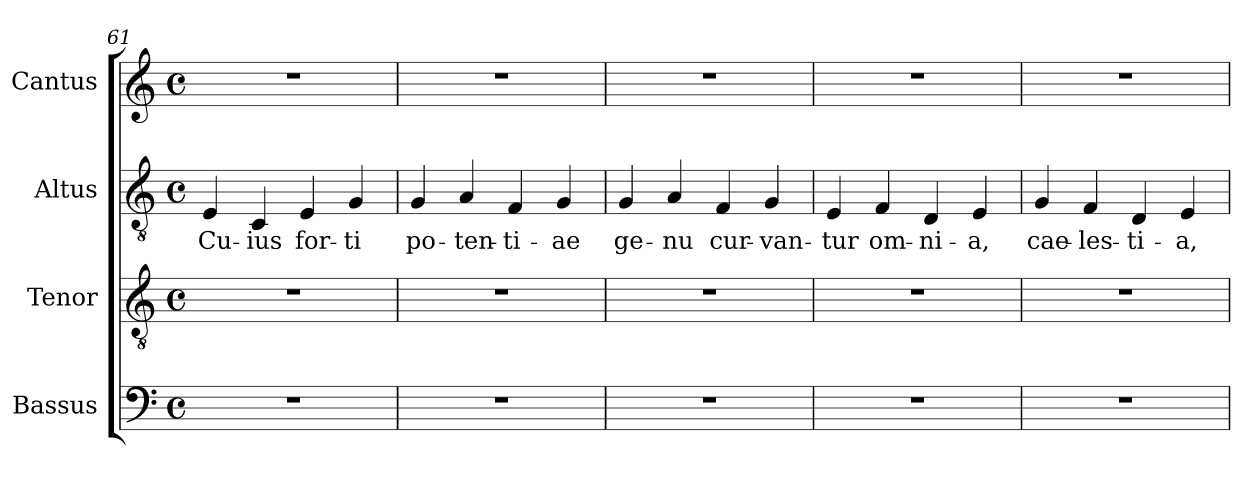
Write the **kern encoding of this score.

**kern	**kern	**kern	**text	**kern
*part4	*part3	*part2	*part2	*part1
*staff4	*staff3	*staff2	*staff2	*staff1
*I"Bassus	*I"Tenor	*I"Altus	*	*I"Cantus
*I'B.	*I'T.	*I'A.	*	*I'S.
!!LO:LB:g=z
*clefF4	*clefGv2	*clefGv2	*	*clefG2
*	*ITrd7c12	*ITrd7c12	*	*
*k[]	*k[]	*k[]	*	*k[]
*C:	*C:	*C:	*	*C:
*M4/4	*M4/4	*M4/4	*	*M4/4
*met(c)	*met(c)	*met(c)	*	*met(c)
=61	=61	=61	=61	=61
!	!	!	!LO:LY:b:color=#000000	!
1r	1r	4EEi/	Cu-	1r
!	!	!	!LO:LY:b:color=#000000	!
.	.	4CCi/	-ius	.
!	!	!	!LO:LY:b:color=#000000	!
.	.	4EEi/	for-	.
!	!	!	!LO:LY:b:color=#000000	!
.	.	4GGi/	-ti	.
=62	=62	=62	=62	=62
!	!	!	!LO:LY:b:color=#000000	!
1r	1r	4GGi/	po-	1r
!	!	!	!LO:LY:b:color=#000000	!
.	.	4AAi/	-ten-	.
!	!	!	!LO:LY:b:color=#000000	!
.	.	4FFi/	-ti-	.
!	!	!	!LO:LY:b:color=#000000	!
.	.	4GGi/	-ae	.
=63	=63	=63	=63	=63
!	!	!	!LO:LY:b:color=#000000	!
1r	1r	4GGi/	ge-	1r
!	!	!	!LO:LY:b:color=#000000	!
.	.	4AAi/	-nu	.
!	!	!	!LO:LY:b:color=#000000	!
.	.	4FFi/	cur-	.
!	!	!	!LO:LY:b:color=#000000	!
.	.	4GGi/	-van-	.
=64	=64	=64	=64	=64
!	!	!	!LO:LY:b:color=#000000	!
1r	1r	4EEi/	-tur	1r
!	!	!	!LO:LY:b:color=#000000	!
.	.	4FFi/	om-	.
!	!	!	!LO:LY:b:color=#000000	!
.	.	4DDi/	-ni-	.
!	!	!	!LO:LY:b:color=#000000	!
.	.	4EEi/	-a,	.
!!LO:LB:g=z
=65	=65	=65	=65	=65
!	!	!	!LO:LY:b:color=#000000	!
1r	1r	4GGi/	cae-	1r
!	!	!	!LO:LY:b:color=#000000	!
.	.	4FFi/	-les-	.
!	!	!	!LO:LY:b:color=#000000	!
.	.	4DDi/	-ti-	.
!	!	!	!LO:LY:b:color=#000000	!
.	.	4EEi/	-a,	.
=	=	=	=	=
*-	*-	*-	*-	*-
